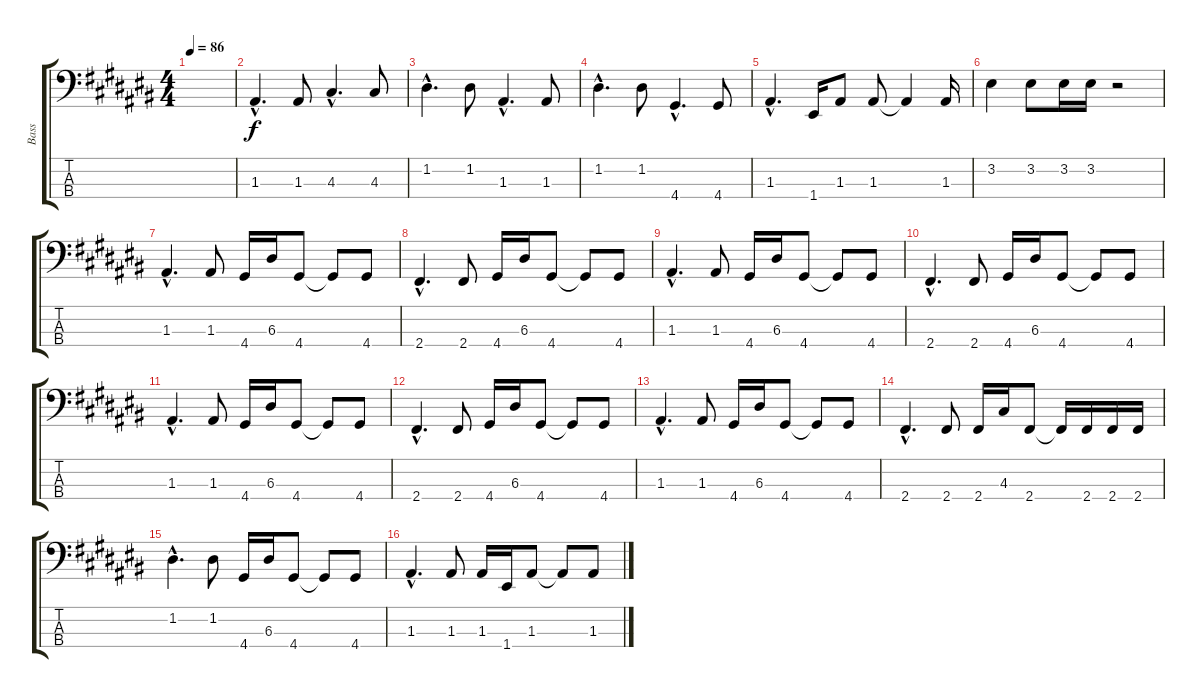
\track ("Bass" "Bass") {instrument electricbassfinger}
\staff {score tabs}
\tuning (G2 D2 A1 E1) {hide}
\ts (4 4)
\tempo 86
\clef f4
\ks c#
|
1.3{hac}.4{d} 1.3.8 4.3{hac}.4{d} 4.3.8 |
1.2{hac}.4{d} 1.2.8 1.3{hac}.4{d} 1.3.8 |
1.2{hac}.4{d} 1.2.8 4.4{hac}.4{d} 4.4.8 |
1.3{hac}.4{d} 1.4.16 1.3.8 1.3.8 1.3{t}.4 1.3.16 |
3.2.4 3.2.8 3.2.16 3.2.16 r.2 |
1.3{hac}.4{d} 1.3.8 4.4.16 6.3.16 4.4.8 4.4{t}.8 4.4.8 |
2.4{hac}.4{d} 2.4.8 4.4.16 6.3.16 4.4.8 4.4{t}.8 4.4.8 |
1.3{hac}.4{d} 1.3.8 4.4.16 6.3.16 4.4.8 4.4{t}.8 4.4.8 |
2.4{hac}.4{d} 2.4.8 4.4.16 6.3.16 4.4.8 4.4{t}.8 4.4.8 |
1.3{hac}.4{d} 1.3.8 4.4.16 6.3.16 4.4.8 4.4{t}.8 4.4.8 |
2.4{hac}.4{d} 2.4.8 4.4.16 6.3.16 4.4.8 4.4{t}.8 4.4.8 |
1.3{hac}.4{d} 1.3.8 4.4.16 6.3.16 4.4.8 4.4{t}.8 4.4.8 |
2.4{hac}.4{d} 2.4.8 2.4.16 4.3.16 2.4.8 2.4{t}.16 2.4.16 2.4.16 2.4.16 |
1.2{hac}.4{d} 1.2.8 4.4.16 6.3.16 4.4.8 4.4{t}.8 4.4.8 |
1.3{hac}.4{d} 1.3.8 1.3.16 1.4.16 1.3.8 1.3{t}.8 1.3.8
